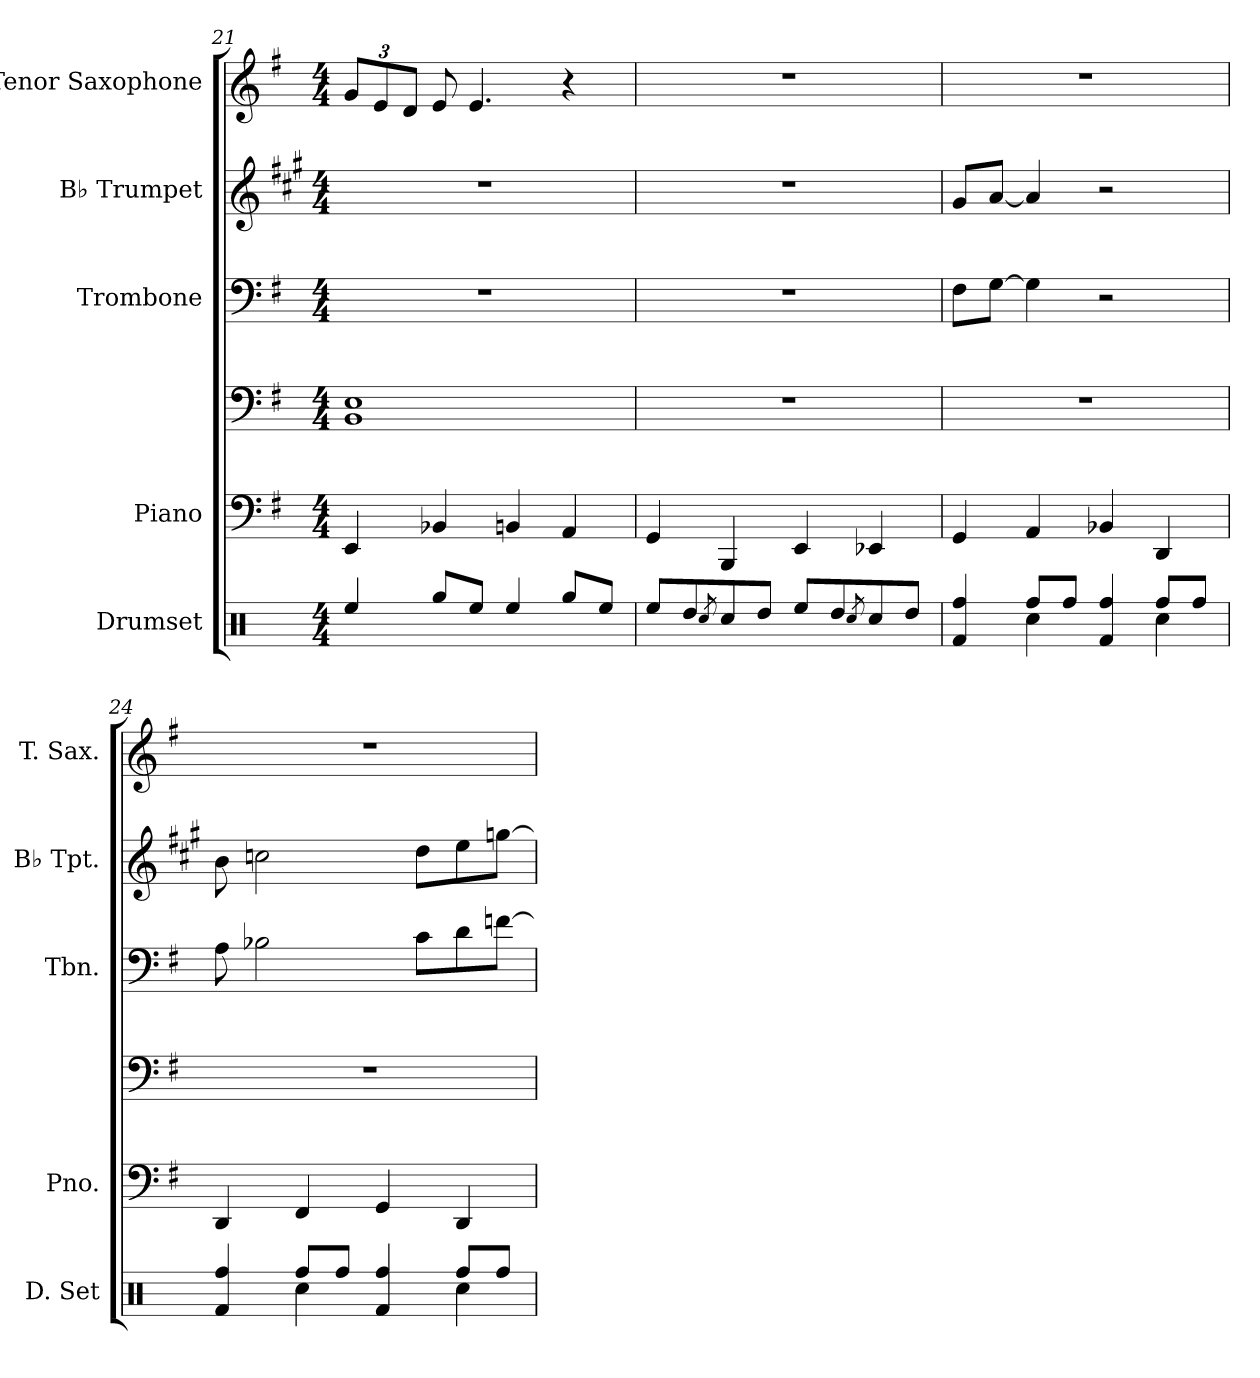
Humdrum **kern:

**kern	**kern	**kern	**kern	**kern	**kern
*part5	*part4	*part4	*part3	*part2	*part1
*staff6	*staff5	*staff4	*staff3	*staff2	*staff1
*I"Drumset	*I"Piano	*	*I"Trombone	*I"B♭ Trumpet	*I"Tenor Saxophone
*I'D. Set	*I'Pno.	*	*I'Tbn.	*I'B♭ Tpt.	*I'T. Sax.
*clefX	*clefF4	*clefF4	*clefF4	*clefG2	*clefG2
*	*	*	*	*ITrd1c2	*ITrd8c14
*k[]	*k[f#]	*k[f#]	*k[f#]	*k[f#]	*k[f#]
*M4/4	*M4/4	*M4/4	*M4/4	*M4/4	*M4/4
*	*	*	*	*	*Xbrackettup
=21	=21	=21	=21	=21	=21
4Ree/	4EE/	1BB 1E	1r	1r	12G/L
.	.	.	.	.	12E/
.	.	.	.	.	12D/J
8Rgg/L	4BB-X/	.	.	.	8E/
8Ree/J	.	.	.	.	4.E/
4Ree/	4BBn/	.	.	.	.
8Rgg/L	4AA/	.	.	.	4r
8Ree/J	.	.	.	.	.
!!LO:PB:g=z
=22	=22	=22	=22	=22	=22
8Ree/L	4GG/	1r	1r	1r	1r
8Rdd/	.	.	.	.	.
8qRcc/	.	.	.	.	.
8Rcc/	4BBB/	.	.	.	.
8Rdd/J	.	.	.	.	.
8Ree/L	4EE/	.	.	.	.
8Rdd/	.	.	.	.	.
8qRcc/	.	.	.	.	.
8Rcc/	4EE-X/	.	.	.	.
8Rdd/J	.	.	.	.	.
=23	=23	=23	=23	=23	=23
*^	*	*	*	*	*
4Rf/	4Rff/	4GG/	1r	8F#\L	8f#/L	1r
.	.	.	.	[8G\J	[8g/J	.
4Rcc\	8Rff/L	4AA/	.	4G\]	4g/]	.
.	8Rff/J	.	.	.	.	.
4Rf/	4Rff/	4BB-X/	.	2r	2r	.
4Rcc\	8Rff/L	4DD/	.	.	.	.
.	8Rff/J	.	.	.	.	.
=24	=24	=24	=24	=24	=24	=24
4Rf/	4Rff/	4DD/	1r	8A\	8a\	1r
.	.	.	.	2B-X\	2b-X\	.
4Rcc\	8Rff/L	4FF#/	.	.	.	.
.	8Rff/J	.	.	.	.	.
4Rf/	4Rff/	4GG/	.	.	.	.
.	.	.	.	8c\L	8cc\L	.
4Rcc\	8Rff/L	4DD/	.	8d\	8dd\	.
.	8Rff/J	.	.	[8fn\J	[8ffn\J	.
*v	*v	*	*	*	*	*
=	=	=	=	=	=
*-	*-	*-	*-	*-	*-
